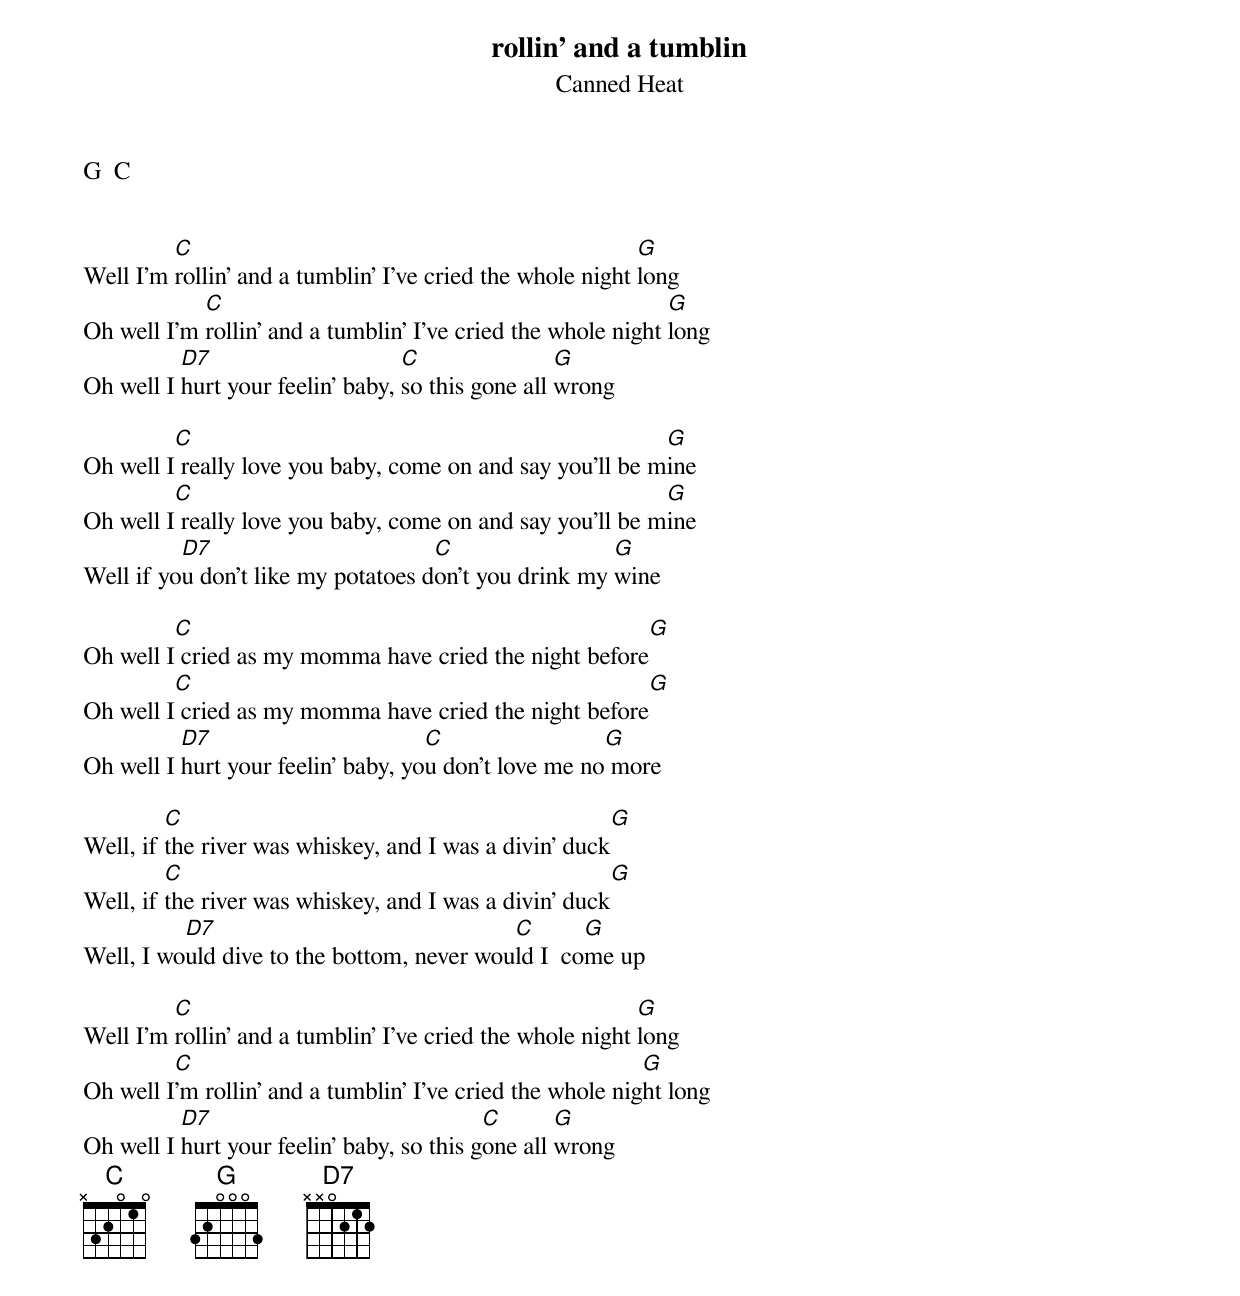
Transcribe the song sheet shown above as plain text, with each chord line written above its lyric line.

rollin' and a tumblin
Canned Heat

G  C


         C                                                 G
Well I'm rollin' and a tumblin' I've cried the whole night long
            C                                                 G
Oh well I'm rollin' and a tumblin' I've cried the whole night long
          D7                      C                G
Oh well I hurt your feelin' baby, so this gone all wrong

         C                                                 G
Oh well I really love you baby, come on and say you'll be mine
         C                                                 G
Oh well I really love you baby, come on and say you'll be mine
          D7                        C                 G
Well if you don't like my potatoes don't you drink my wine

         C                                                 G
Oh well I cried as my momma have cried the night before
         C                                                 G
Oh well I cried as my momma have cried the night before
          D7                        C                 G
Oh well I hurt your feelin' baby, you don't love me no more

         C                                                 G
Well, if the river was whiskey, and I was a divin' duck
         C                                                 G
Well, if the river was whiskey, and I was a divin' duck
          D7                               C       G
Well, I would dive to the bottom, never would I  come up

         C                                                 G
Well I'm rollin' and a tumblin' I've cried the whole night long
         C                                                 G
Oh well I'm rollin' and a tumblin' I've cried the whole night long
          D7                               C       G
Oh well I hurt your feelin' baby, so this gone all wrong
